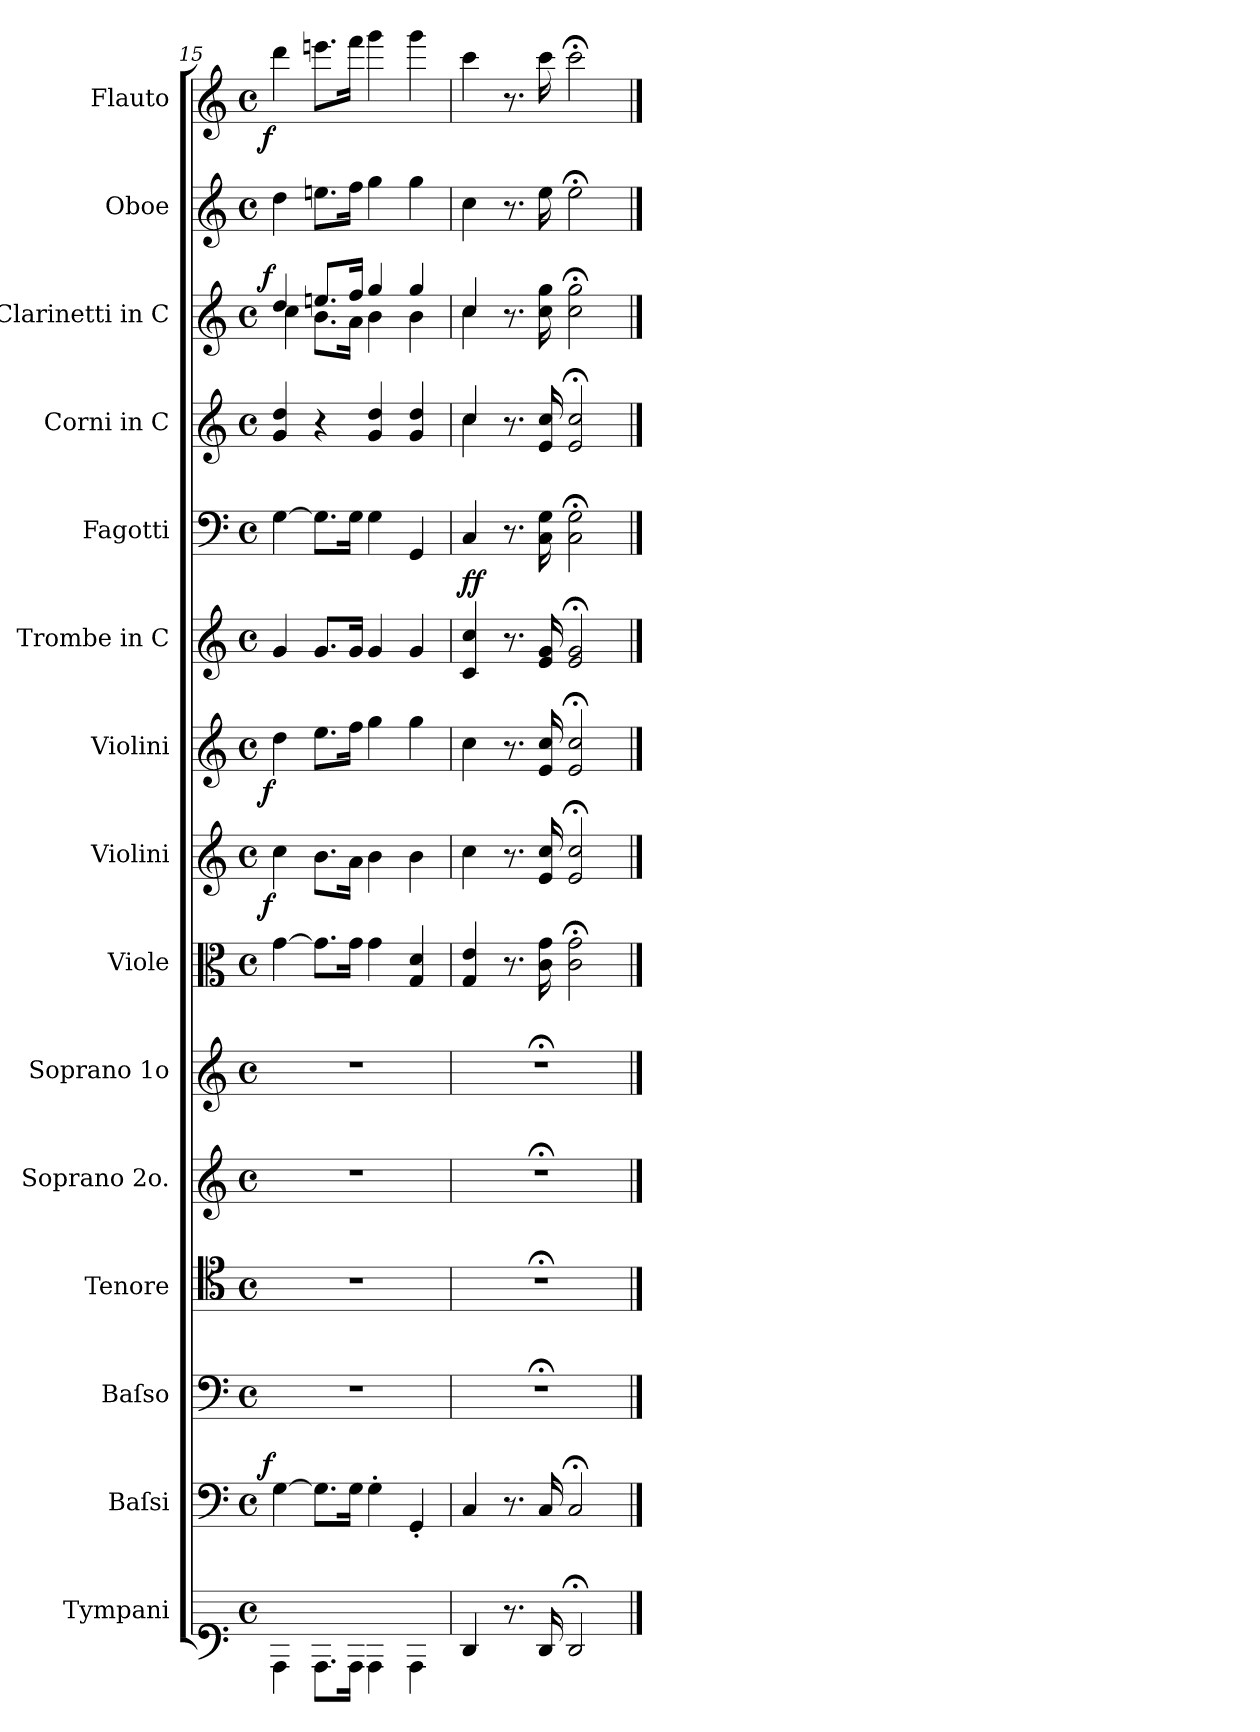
**kern	**kern	**dynam	**kern	**kern	**kern	**kern	**kern	**kern	**dynam	**kern	**dynam	**kern	**dynam	**kern	**kern	**kern	**dynam	**kern	**kern	**dynam
*part15	*part14	*part14	*part13	*part12	*part11	*part10	*part9	*part8	*part8	*part7	*part7	*part6	*part6	*part5	*part4	*part3	*part3	*part2	*part1	*part1
*staff15	*staff14	*staff14	*staff13	*staff12	*staff11	*staff10	*staff9	*staff8	*staff8	*staff7	*staff7	*staff6	*staff6	*staff5	*staff4	*staff3	*staff3	*staff2	*staff1	*staff1
*I"Tympani	*I"Baſsi	*	*I"Baſso	*I"Tenore	*I"Soprano 2o.	*I"Soprano 1o	*I"Viole	*I"Violini	*	*I"Violini	*	*I"Trombe in C	*	*I"Fagotti	*I"Corni in C	*I"Clarinetti in C	*	*I"Oboe	*I"Flauto	*
*	*I'b	*	*I'B	*I'T	*I'S 2	*I'S 1	*	*I'vl 2	*	*I'vl 1	*	*I'tr in C	*	*I'fag	*I'cor in C	*I'cl in C	*	*I'ob	*I'fl	*
*clefF1	*clefF4	*	*clefF4	*clefC4	*clefG2	*clefG2	*clefC3	*clefG2	*	*clefG2	*	*clefG2	*	*clefF4	*clefG2	*clefG2	*	*clefG2	*clefG2	*
*k[]	*k[]	*	*k[]	*k[]	*k[]	*k[]	*k[]	*k[]	*	*k[]	*	*k[]	*	*k[]	*k[]	*k[]	*	*k[]	*k[]	*
*C:	*C:	*	*C:	*C:	*C:	*C:	*C:	*C:	*	*C:	*	*C:	*	*C:	*C:	*C:	*	*C:	*C:	*
*M4/4	*M4/4	*	*M4/4	*M4/4	*M4/4	*M4/4	*M4/4	*M4/4	*	*M4/4	*	*M4/4	*	*M4/4	*M4/4	*M4/4	*	*M4/4	*M4/4	*
*met(c)	*met(c)	*	*met(c)	*met(c)	*met(c)	*met(c)	*met(c)	*met(c)	*	*met(c)	*	*met(c)	*	*met(c)	*met(c)	*met(c)	*	*met(c)	*met(c)	*
=15	=15	=15	=15	=15	=15	=15	=15	=15	=15	=15	=15	=15	=15	=15	=15	=15	=15	=15	=15	=15
*	*	*	*	*	*	*	*	*	*	*	*	*	*	*	*	*^	*	*	*	*
!	!	!LO:DY:a:rj	!	!	!	!	!	!	!LO:DY:rj	!	!LO:DY:rj	!	!	!	!	!	!	!LO:DY:a:rj	!	!	!LO:DY:rj
4GG\	[4G\	f	1r	1r	1r	1r	[4g\	4cc\	f	4dd\	f	4g/	.	[4G\	4g/ 4dd/	4dd/	4cc\	f	4dd\	4ddd\	f
8.GG\L	8.G\L]	.	.	.	.	.	8.g\L]	8.b\L	.	8.ee\L	.	8.g/L	.	8.G\L]	4r	8.een/L	8.b\L	.	8.een\L	8.eeen\L	.
16GG\Jk	16G\Jk	.	.	.	.	.	16g\Jk	16a\Jk	.	16ff\Jk	.	16g/Jk	.	16G\Jk	.	16ff/Jk	16a\Jk	.	16ff\Jk	16fff\Jk	.
4GG\	4G'\	.	.	.	.	.	4g\	4b\	.	4gg\	.	4g/	.	4G\	4g/ 4dd/	4gg/	4b\	.	4gg\	4ggg\	.
4GG\	4GG'/	.	.	.	.	.	4G/ 4d/	4b\	.	4gg\	.	4g/	.	4GG/	4g/ 4dd/	4gg/	4b\	.	4gg\	4ggg\	.
=16	=16	=16	=16	=16	=16	=16	=16	=16	=16	=16	=16	=16	=16	=16	=16	=16	=16	=16	=16	=16	=16
*	*	*	*	*	*	*	*	*	*	*	*	*	*	*	*^	*	*	*	*	*	*
!	!	!	!	!	!	!	!	!	!	!	!	!	!LO:DY:a	!	!	!	!	!	!	!	!	!
4C/	4C/	.	1r;<	1r;<	1r;<	1r;<	4G/ 4e/	4cc\	.	4cc\	.	4c/ 4cc/	ff	4C/	4cc/	4cc\	4cc/	4cc\	.	4cc\	4ccc\	.
8.r	8.r	.	.	.	.	.	8.r	8.r	.	8.r	.	8.r	.	8.r	8.r	4ryy	8.r	4ryy	.	8.r	8.r	.
16C/	16C/	.	.	.	.	.	16c\ 16g\	16e/ 16cc/	.	16e/ 16cc/	.	16e/ 16g/	.	16C\ 16G\	16e/ 16cc/	.	16cc\ 16gg\	.	.	16ee\	16ccc\	.
2C;</	2C;</	.	.	.	.	.	2c;<\ 2g;<\	2e;</ 2cc;</	.	2e;</ 2cc;</	.	2e;</ 2g;</	.	2C;<\ 2G;<\	2e;</ 2cc;</	2ryy	2cc;<\ 2gg;<\	2ryy	.	2ee;<\	2ccc;<\	.
*	*	*	*	*	*	*	*	*	*	*	*	*	*	*	*v	*v	*	*	*	*	*	*
*	*	*	*	*	*	*	*	*	*	*	*	*	*	*	*	*v	*v	*	*	*	*
==	==	==	==	==	==	==	==	==	==	==	==	==	==	==	==	==	==	==	==	==
*-	*-	*-	*-	*-	*-	*-	*-	*-	*-	*-	*-	*-	*-	*-	*-	*-	*-	*-	*-	*-
